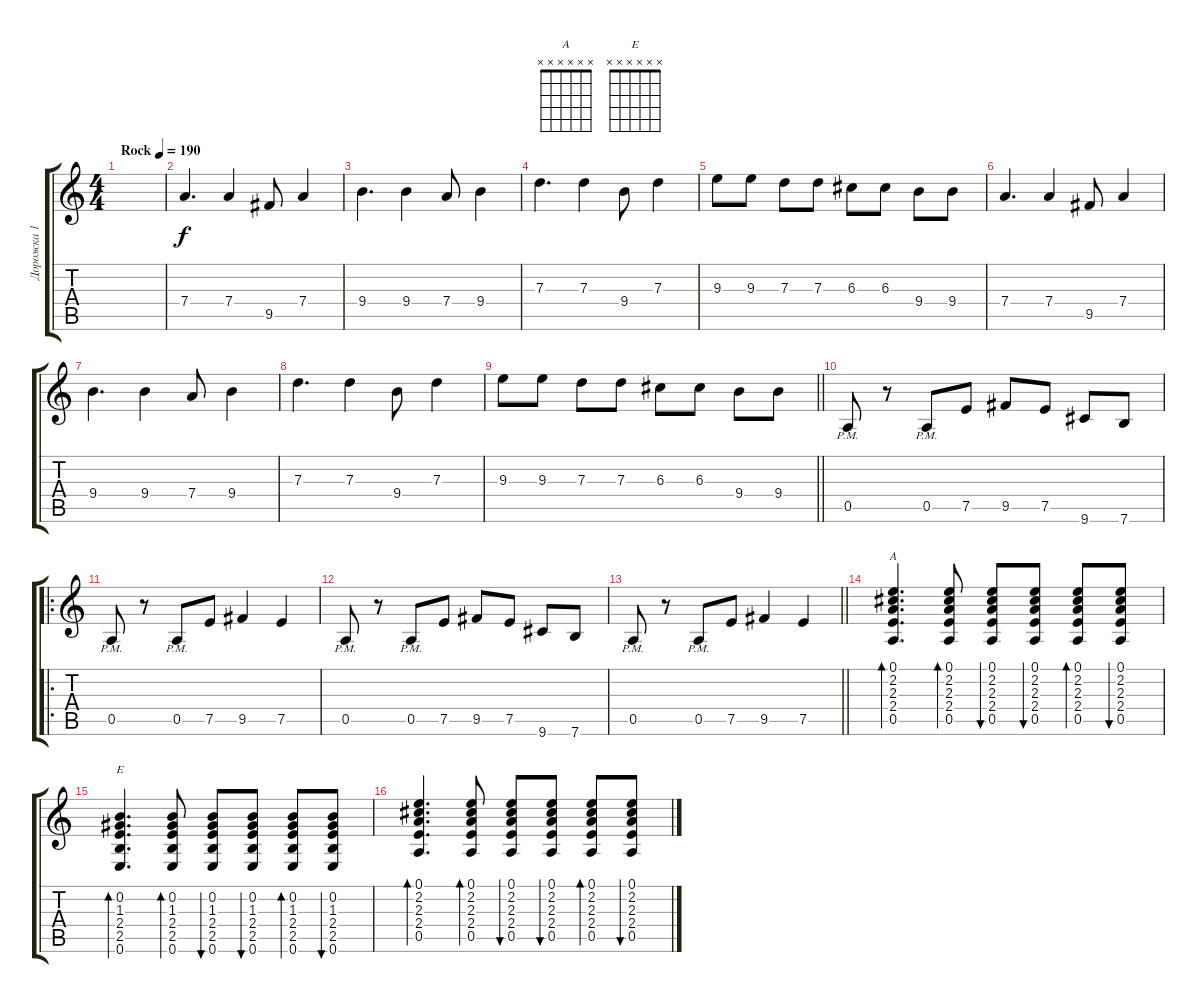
\track ("Дорожка 1" "Дорожка 1") {instrument acousticguitarnylon}
\staff {score tabs}
\tuning (E4 B3 G3 D3 A2 E2) {hide}
\chord ("A" x x x x x x)
\chord ("E" x x x x x x)
\ts (4 4)
\tempo (190 "Rock")
\clef g2
\ks c
|
7.4.4{d} 7.4.4 9.5.8 7.4.4 |
9.4.4{d} 9.4.4 7.4.8 9.4.4 |
7.3.4{d} 7.3.4 9.4.8 7.3.4 |
9.3.8 9.3.8 7.3.8 7.3.8 6.3.8 6.3.8 9.4.8 9.4.8 |
7.4.4{d} 7.4.4 9.5.8 7.4.4 |
9.4.4{d} 9.4.4 7.4.8 9.4.4 |
7.3.4{d} 7.3.4 9.4.8 7.3.4 |
\barLineRight lightlight
9.3.8 9.3.8 7.3.8 7.3.8 6.3.8 6.3.8 9.4.8 9.4.8 |
0.5{pm}.8 r.8 0.5{pm}.8 7.5.8 9.5.8 7.5.8 9.6.8 7.6.8 |
\ro
0.5{pm}.8 r.8 0.5{pm}.8 7.5.8 9.5.4 7.5.4 |
0.5{pm}.8 r.8 0.5{pm}.8 7.5.8 9.5.8 7.5.8 9.6.8 7.6.8 |
\barLineRight lightlight
0.5{pm}.8 r.8 0.5{pm}.8 7.5.8 9.5.4 7.5.4 |
(0.1 2.2 2.3 2.4 0.5).4{d bd 60 ch "A"} (0.1 2.2 2.3 2.4 0.5).8{bd 60} (0.1 2.2 2.3 2.4 0.5).8{bu 60} (0.1 2.2 2.3 2.4 0.5).8{bu 60} (0.1 2.2 2.3 2.4 0.5).8{bd 60} (0.1 2.2 2.3 2.4 0.5).8{bu 60} |
(0.2 1.3 2.4 2.5 0.6).4{d bd 60 ch "E"} (0.2 1.3 2.4 2.5 0.6).8{bd 60} (0.2 1.3 2.4 2.5 0.6).8{bu 60} (0.2 1.3 2.4 2.5 0.6).8{bu 60} (0.2 1.3 2.4 2.5 0.6).8{bd 60} (0.2 1.3 2.4 2.5 0.6).8{bu 60} |
(0.1 2.2 2.3 2.4 0.5).4{d bd 60} (0.1 2.2 2.3 2.4 0.5).8{bd 60} (0.1 2.2 2.3 2.4 0.5).8{bu 60} (0.1 2.2 2.3 2.4 0.5).8{bu 60} (0.1 2.2 2.3 2.4 0.5).8{bd 60} (0.1 2.2 2.3 2.4 0.5).8{bu 60}
